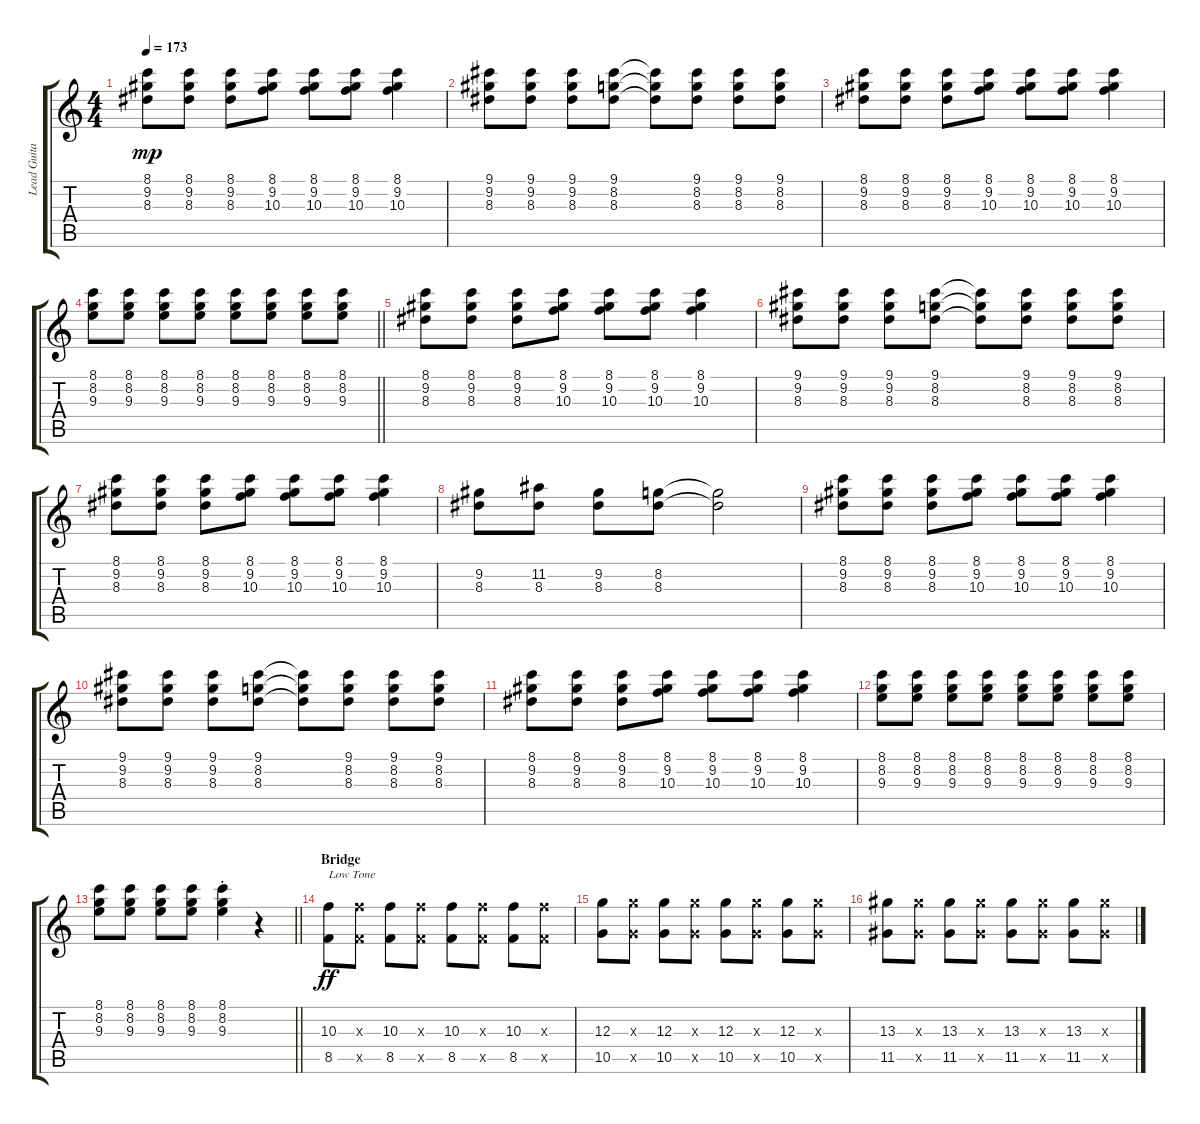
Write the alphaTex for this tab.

\track ("Lead Guitar" "Lead Guita") {instrument distortionguitar}
\staff {score tabs}
\tuning (E4 B3 G3 D3 A2 E2) {hide}
\ts (4 4)
\tempo 173
\clef g2
\ks c
(8.1 9.2 8.3).8{dy mp} (8.1 9.2 8.3).8 (8.1 9.2 8.3).8 (8.1 9.2 10.3).8 (8.1 9.2 10.3).8 (8.1 9.2 10.3).8 (8.1 9.2 10.3).4 |
(9.1 9.2 8.3).8 (9.1 9.2 8.3).8 (9.1 9.2 8.3).8 (9.1 8.2 8.3).8 (9.1{t} 8.2{t} 8.3{t}).8 (9.1 8.2 8.3).8 (9.1 8.2 8.3).8 (9.1 8.2 8.3).8 |
(8.1 9.2 8.3).8 (8.1 9.2 8.3).8 (8.1 9.2 8.3).8 (8.1 9.2 10.3).8 (8.1 9.2 10.3).8 (8.1 9.2 10.3).8 (8.1 9.2 10.3).4 |
\barLineRight lightlight
(8.1 8.2 9.3).8 (8.1 8.2 9.3).8 (8.1 8.2 9.3).8 (8.1 8.2 9.3).8 (8.1 8.2 9.3).8 (8.1 8.2 9.3).8 (8.1 8.2 9.3).8 (8.1 8.2 9.3).8 |
(8.1 9.2 8.3).8 (8.1 9.2 8.3).8 (8.1 9.2 8.3).8 (8.1 9.2 10.3).8 (8.1 9.2 10.3).8 (8.1 9.2 10.3).8 (8.1 9.2 10.3).4 |
(9.1 9.2 8.3).8 (9.1 9.2 8.3).8 (9.1 9.2 8.3).8 (9.1 8.2 8.3).8 (9.1{t} 8.2{t} 8.3{t}).8 (9.1 8.2 8.3).8 (9.1 8.2 8.3).8 (9.1 8.2 8.3).8 |
(8.1 9.2 8.3).8 (8.1 9.2 8.3).8 (8.1 9.2 8.3).8 (8.1 9.2 10.3).8 (8.1 9.2 10.3).8 (8.1 9.2 10.3).8 (8.1 9.2 10.3).4 |
(9.2 8.3).8 (11.2 8.3).8 (9.2 8.3).8 (8.2 8.3).8 (8.2{t} 8.3{t}).2 |
(8.1 9.2 8.3).8 (8.1 9.2 8.3).8 (8.1 9.2 8.3).8 (8.1 9.2 10.3).8 (8.1 9.2 10.3).8 (8.1 9.2 10.3).8 (8.1 9.2 10.3).4 |
(9.1 9.2 8.3).8 (9.1 9.2 8.3).8 (9.1 9.2 8.3).8 (9.1 8.2 8.3).8 (9.1{t} 8.2{t} 8.3{t}).8 (9.1 8.2 8.3).8 (9.1 8.2 8.3).8 (9.1 8.2 8.3).8 |
(8.1 9.2 8.3).8 (8.1 9.2 8.3).8 (8.1 9.2 8.3).8 (8.1 9.2 10.3).8 (8.1 9.2 10.3).8 (8.1 9.2 10.3).8 (8.1 9.2 10.3).4 |
(8.1 8.2 9.3).8 (8.1 8.2 9.3).8 (8.1 8.2 9.3).8 (8.1 8.2 9.3).8 (8.1 8.2 9.3).8 (8.1 8.2 9.3).8 (8.1 8.2 9.3).8 (8.1 8.2 9.3).8 |
\barLineRight lightlight
(8.1 8.2 9.3).8 (8.1 8.2 9.3).8 (8.1 8.2 9.3).8 (8.1 8.2 9.3).8 (8.1{st} 8.2{st} 9.3{st}).4 r.4 |
\section ("" "Bridge")
(10.3 8.5).8{txt "Low Tone" dy ff} (10.3{x} 8.5{x}).8 (10.3 8.5).8 (10.3{x} 8.5{x}).8 (10.3 8.5).8 (10.3{x} 8.5{x}).8 (10.3 8.5).8 (10.3{x} 8.5{x}).8 |
(12.3 10.5).8 (12.3{x} 10.5{x}).8 (12.3 10.5).8 (12.3{x} 10.5{x}).8 (12.3 10.5).8 (12.3{x} 10.5{x}).8 (12.3 10.5).8 (12.3{x} 10.5{x}).8 |
(13.3 11.5).8 (13.3{x} 11.5{x}).8 (13.3 11.5).8 (13.3{x} 11.5{x}).8 (13.3 11.5).8 (13.3{x} 11.5{x}).8 (13.3 11.5).8 (13.3{x} 11.5{x}).8
